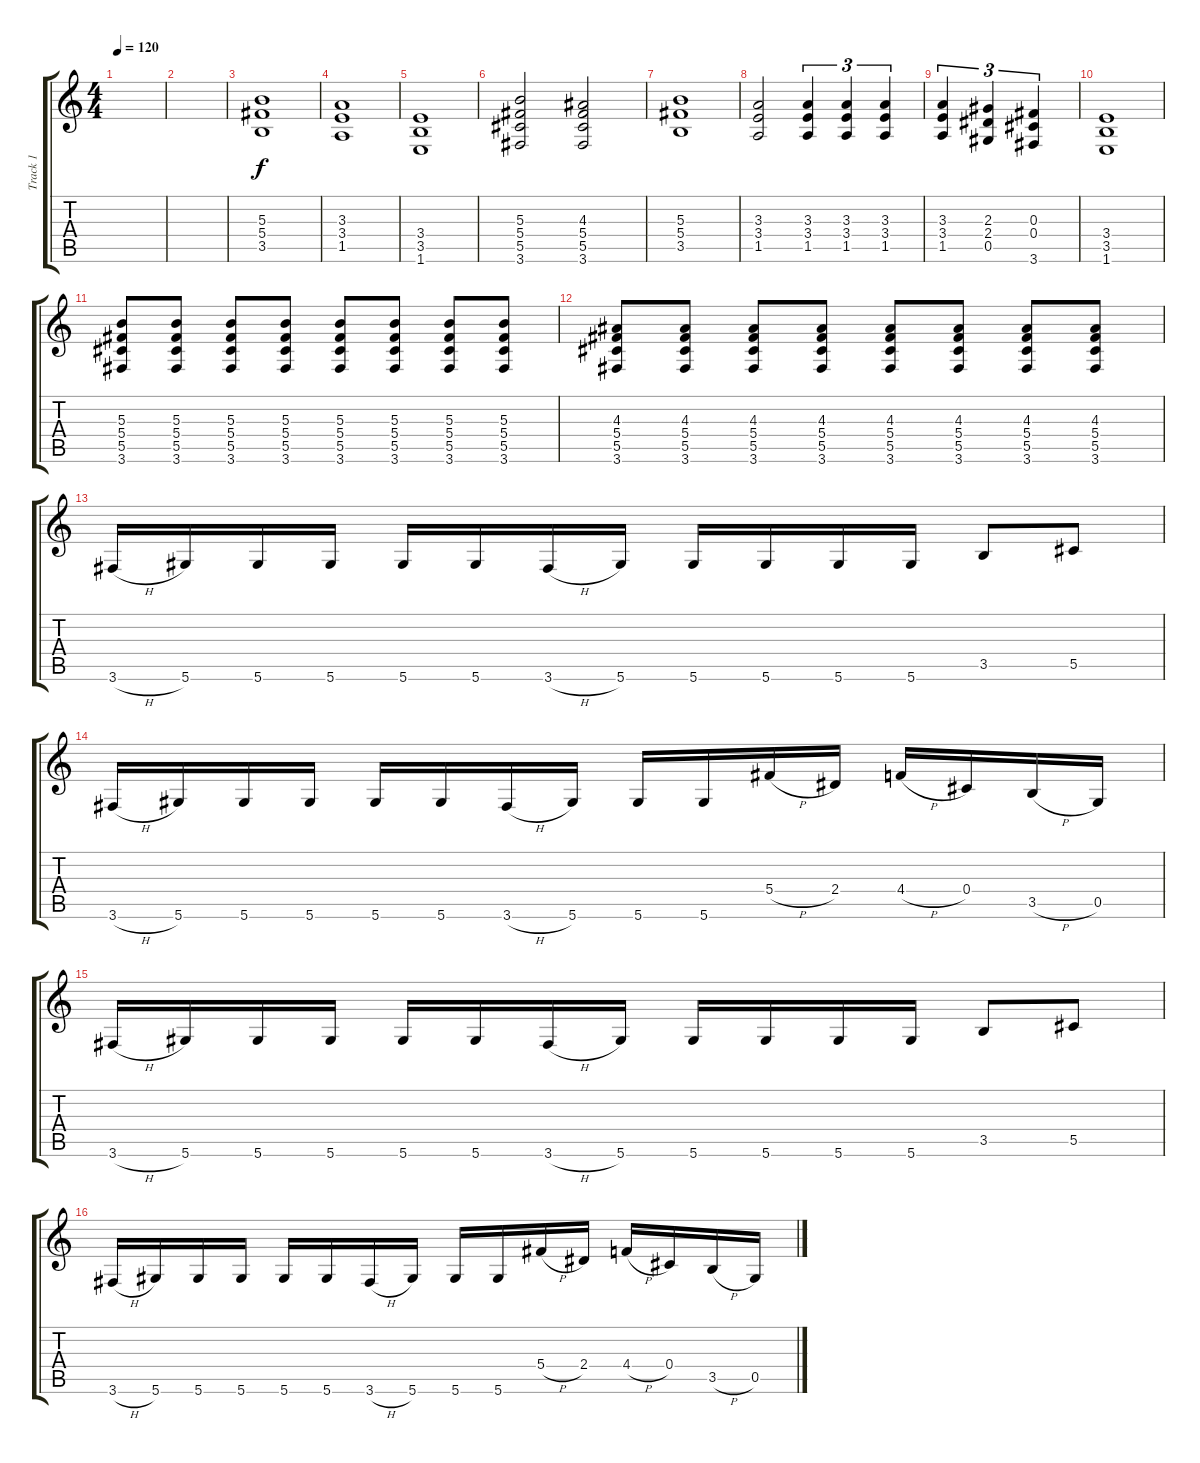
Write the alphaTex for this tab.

\track ("Track 1" "Track 1") {instrument distortionguitar}
\staff {score tabs}
\tuning (Eb4 Bb3 Gb3 Db3 Ab2 Eb2) {hide}
\ts (4 4)
\tempo 120
\clef g2
\ks c
|
|
(5.3 5.4 3.5).1 |
(3.3 3.4 1.5).1 |
(3.4 3.5 1.6).1 |
(5.3 5.4 5.5 3.6).2 (4.3 5.4 5.5 3.6).2 |
(5.3 5.4 3.5).1 |
(3.3 3.4 1.5).2 (3.3 3.4 1.5).4{tu (3 2)} (3.3 3.4 1.5).4{tu (3 2)} (3.3 3.4 1.5).4{tu (3 2)} |
(3.3 3.4 1.5).4{tu (3 2)} (2.3 2.4 0.5).4{tu (3 2)} (0.3 0.4 3.6).4{tu (3 2)} |
(3.4 3.5 1.6).1 |
(5.3 5.4 5.5 3.6).8 (5.3 5.4 5.5 3.6).8 (5.3 5.4 5.5 3.6).8 (5.3 5.4 5.5 3.6).8 (5.3 5.4 5.5 3.6).8 (5.3 5.4 5.5 3.6).8 (5.3 5.4 5.5 3.6).8 (5.3 5.4 5.5 3.6).8 |
(4.3 5.4 5.5 3.6).8 (4.3 5.4 5.5 3.6).8 (4.3 5.4 5.5 3.6).8 (4.3 5.4 5.5 3.6).8 (4.3 5.4 5.5 3.6).8 (4.3 5.4 5.5 3.6).8 (4.3 5.4 5.5 3.6).8 (4.3 5.4 5.5 3.6).8 |
3.6{h}.16 5.6.16 5.6.16 5.6.16 5.6.16 5.6.16 3.6{h}.16 5.6.16 5.6.16 5.6.16 5.6.16 5.6.16 3.5.8 5.5.8 |
3.6{h}.16 5.6.16 5.6.16 5.6.16 5.6.16 5.6.16 3.6{h}.16 5.6.16 5.6.16 5.6.16 5.4{h}.16 2.4.16 4.4{h}.16 0.4.16 3.5{h}.16 0.5.16 |
3.6{h}.16 5.6.16 5.6.16 5.6.16 5.6.16 5.6.16 3.6{h}.16 5.6.16 5.6.16 5.6.16 5.6.16 5.6.16 3.5.8 5.5.8 |
3.6{h}.16 5.6.16 5.6.16 5.6.16 5.6.16 5.6.16 3.6{h}.16 5.6.16 5.6.16 5.6.16 5.4{h}.16 2.4.16 4.4{h}.16 0.4.16 3.5{h}.16 0.5.16
